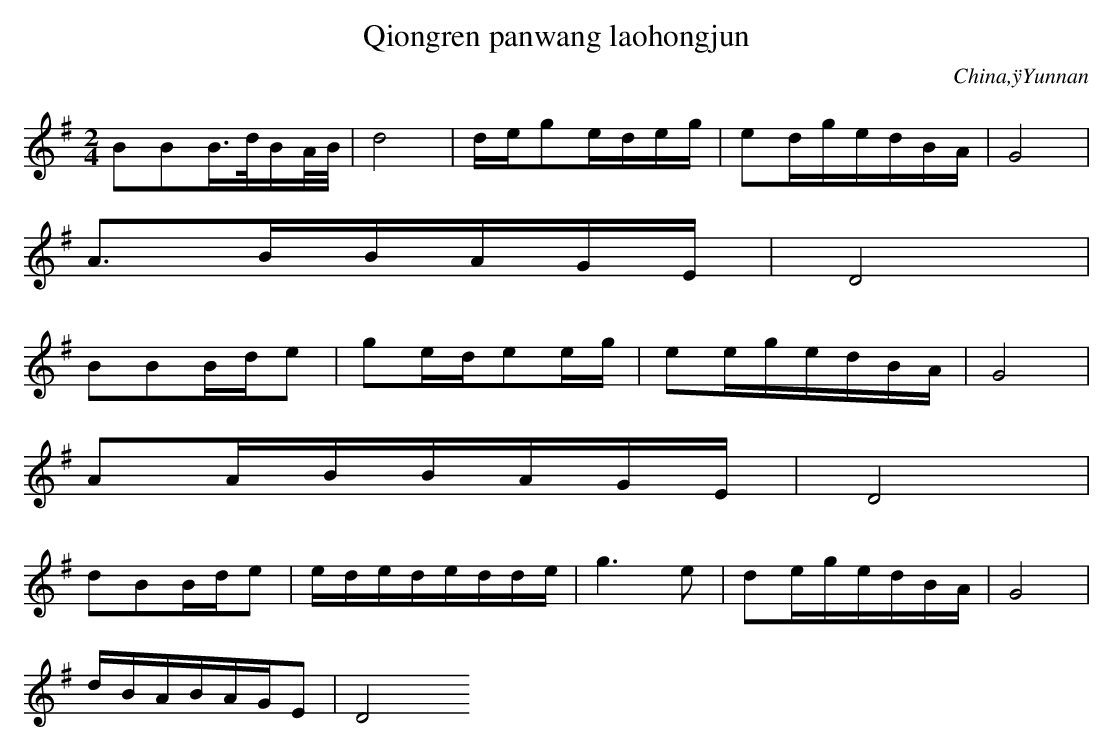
X:1
T: Qiongren panwang laohongjun
O: China,ÿYunnan
M: 2/4
L: 1/32
K: G
B4B4B3dB2AB | d16 | d2e2g4e2d2e2g2 | e4d2g2e2d2B2A2 | G16 |
A6B2B2A2G2E2 | D16 |
B4B4B2d2e4 | g4e2d2e4e2g2 | e4e2g2e2d2B2A2 | G16 |
A4A2B2B2A2G2E2 | D16 |
d4B4B2d2e4 | e2d2e2d2e2d2d2e2 | g12e4 | d4e2g2e2d2B2A2 | G16 |
d2B2A2B2A2G2E4 | D16
